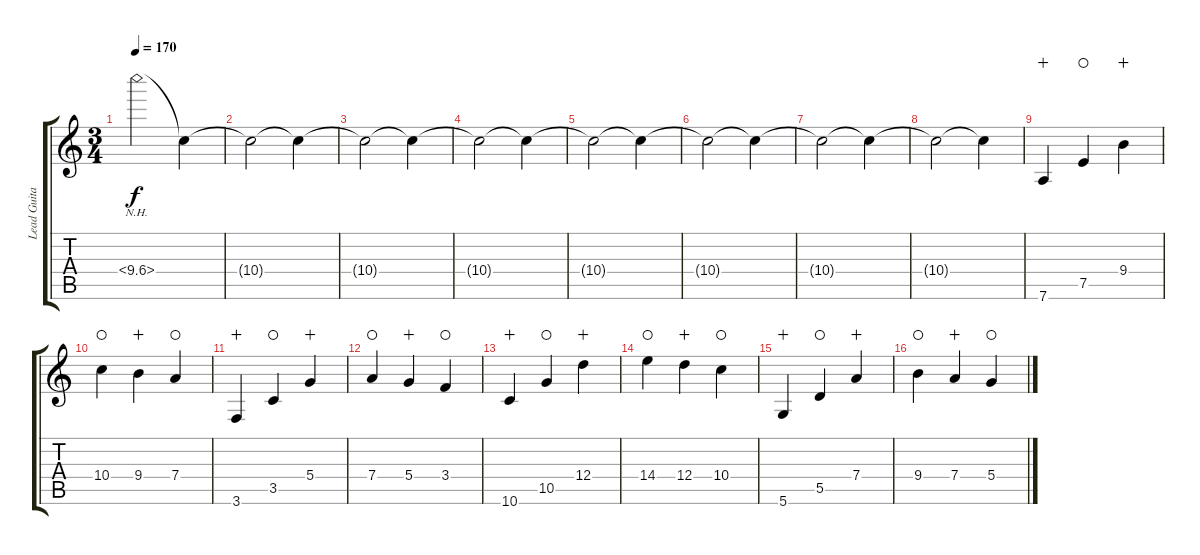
\track ("Lead Guitar" "Lead Guita") {instrument distortionguitar}
\staff {score tabs}
\tuning (E4 B3 G3 D3 A2 D2) {hide}
\ts (3 4)
\tempo 170
\clef g2
\ks c
10.4{nh}.2{dy f} 10.4{t}.4 |
10.4{t}.2 10.4{t}.4 |
10.4{t}.2 10.4{t}.4 |
10.4{t}.2 10.4{t}.4 |
10.4{t}.2 10.4{t}.4 |
10.4{t}.2 10.4{t}.4 |
10.4{t}.2 10.4{t}.4 |
10.4{t}.2 10.4{t}.4 |
7.6.4{instrument distortionguitar wahc} 7.5.4{waho} 9.4.4{wahc} |
10.4.4{waho} 9.4.4{wahc} 7.4.4{waho} |
3.6.4{wahc} 3.5.4{waho} 5.4.4{wahc} |
7.4.4{waho} 5.4.4{wahc} 3.4.4{waho} |
10.6.4{wahc} 10.5.4{waho} 12.4.4{wahc} |
14.4.4{waho} 12.4.4{wahc} 10.4.4{waho} |
5.6.4{wahc} 5.5.4{waho} 7.4.4{wahc} |
9.4.4{waho} 7.4.4{wahc} 5.4.4{waho}
